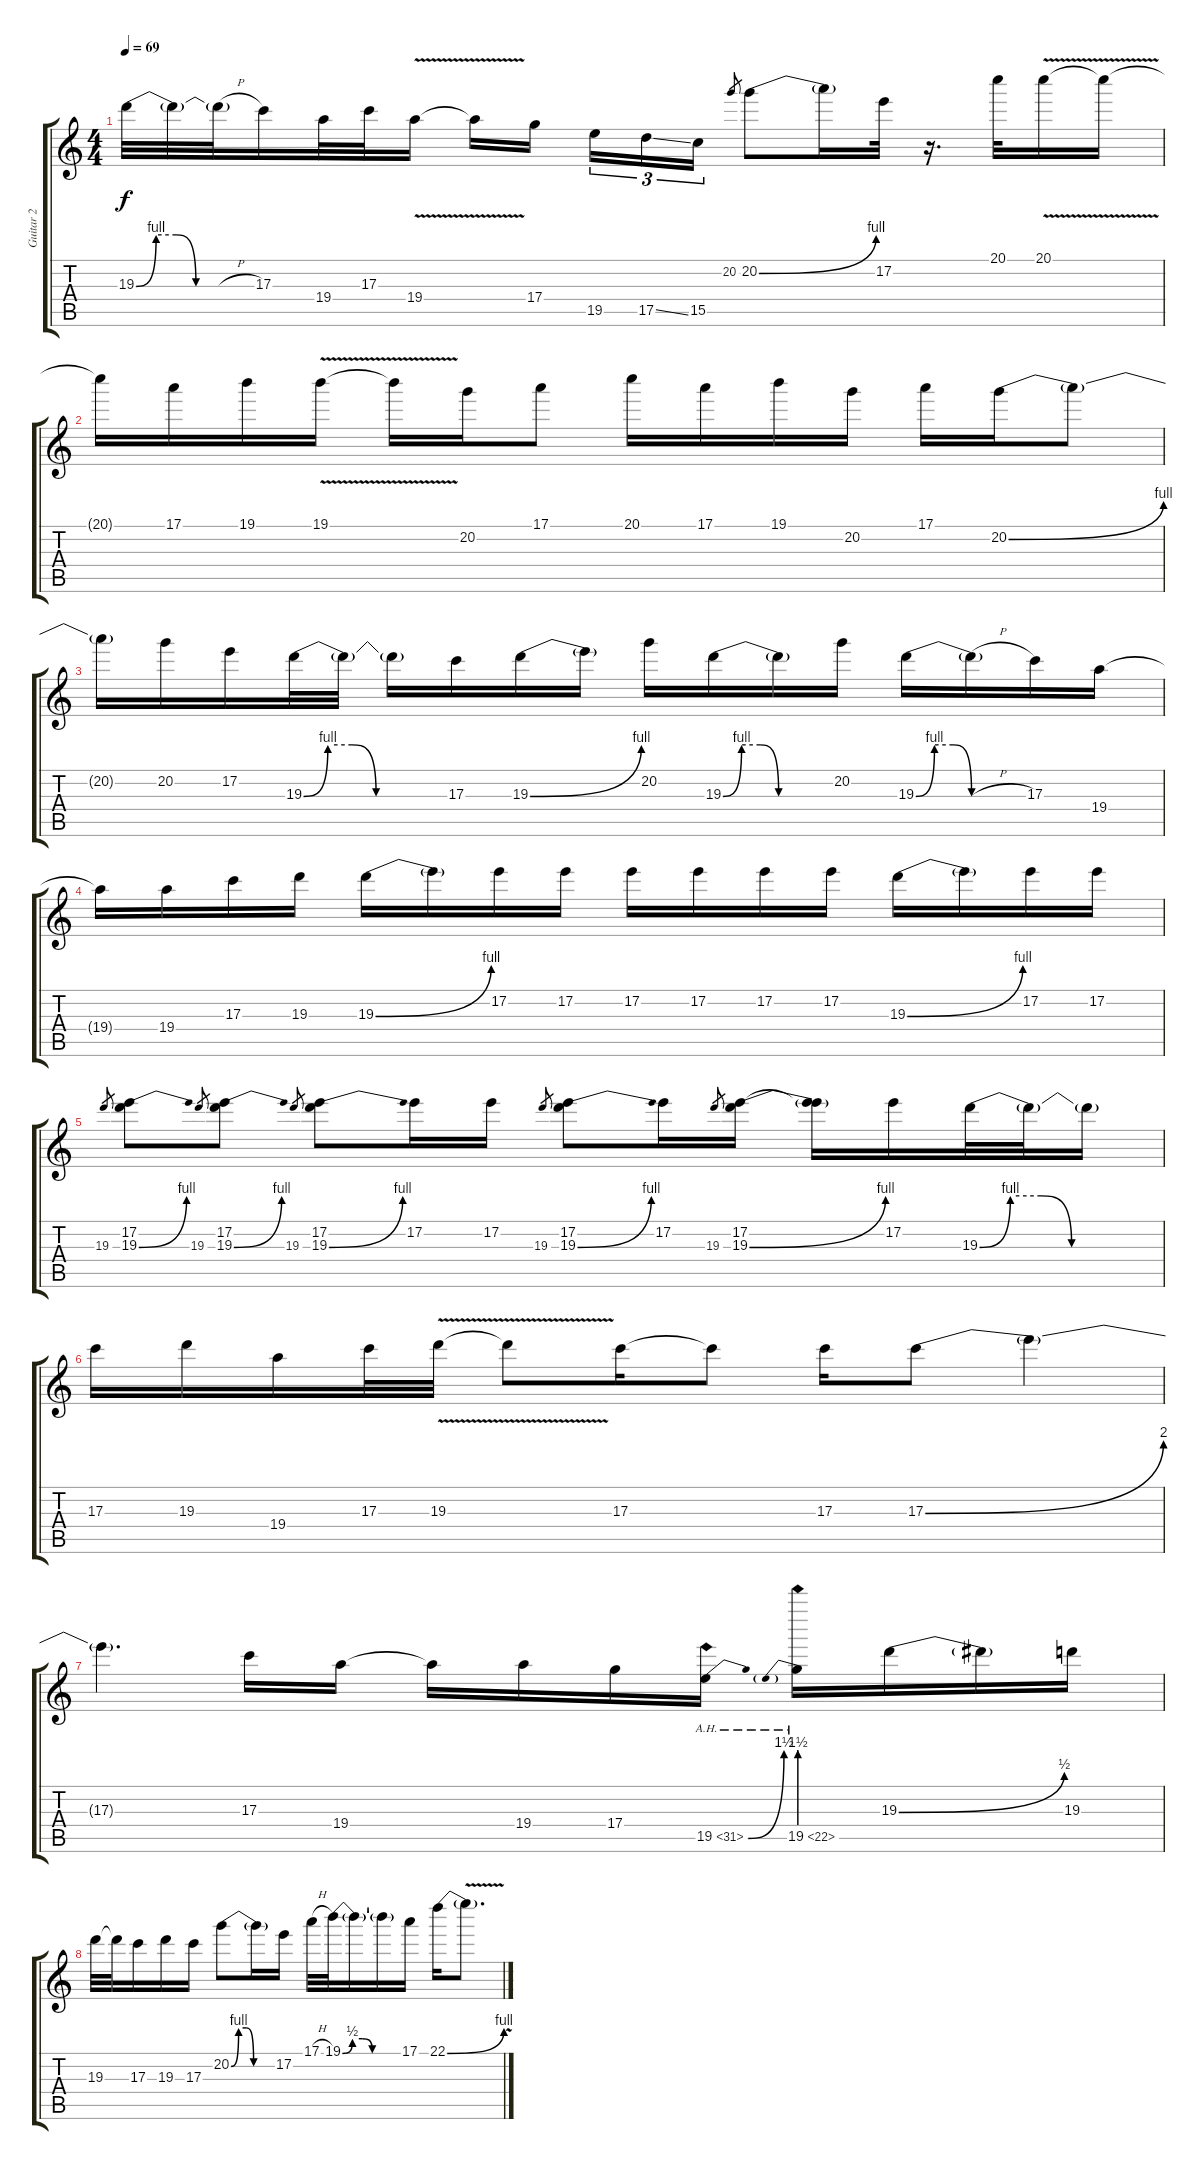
\track ("Guitar 2" "Guitar 2") {instrument distortionguitar}
\staff {score tabs}
\tuning (E4 B3 G3 D3 A2 E2) {hide}
\ts (4 4)
\tempo 69
\clef g2
\ks c
19.3{be (custom 0 0 10 4 20 4 30 0 60 0)}.32{dy f} 19.3{t}.32 19.3{h t}.32 17.3.16 19.4.32 17.3.32 19.4{v}.16 19.4{t}.16 17.4.16{beam splitsecondary} 19.5.16{tu (3 2)} 17.5{ss}.16{tu (3 2)} 15.5.16{tu (3 2)} 20.2.8{gr} 20.2{be (bend 0 0 60 4)}.8 20.2{t}.16 17.2.32 r.16{d} 20.1.32 20.1{v}.16 20.1{t}.16 |
20.1{t}.16 17.1.16 19.1.16 19.1{v}.16 19.1{t}.16 20.2.16 17.1.8 20.1.16 17.1.16 19.1.16 20.2.16 17.1.16 20.2{be (bend 0 0 60 4)}.16 20.2{t}.8 |
20.2{t}.16 20.2.16 17.2.16 19.3{be (custom 0 0 10 4 20 4 30 0 60 0)}.32 19.3{t}.32 19.3{t}.16 17.3.16 19.3{be (bend 0 0 60 4)}.16 19.3{t}.16 20.2.16 19.3{be (custom 0 0 10 4 20 4 30 0 60 0)}.16 19.3{t}.16 20.2.16 19.3{be (custom 0 0 10 4 20 4 30 0 60 0)}.16 19.3{h t}.16 17.3.16 19.4.16 |
19.4{t}.16 19.4.16 17.3.16 19.3.16 19.3{be (bend 0 0 60 4)}.16 19.3{t}.16 17.2.16 17.2.16 17.2.16 17.2.16 17.2.16 17.2.16 19.3{be (bend 0 0 60 4)}.16 19.3{t}.16 17.2.16 17.2.16 |
19.3.8{gr} (17.2 19.3{be (bend 0 0 60 4)}).8 19.3.8{gr} (17.2 19.3{be (bend 0 0 60 4)}).8 19.3.8{gr} (17.2 19.3{be (bend 0 0 60 4)}).8 17.2.16 17.2.16 19.3.8{gr} (17.2 19.3{be (bend 0 0 60 4)}).8 17.2.16 19.3.8{gr} (17.2 19.3{be (bend 0 0 60 4)}).16 (17.2{t} 19.3{t}).16 17.2.16 19.3{be (custom 0 0 10 4 20 4 30 0 60 0)}.32 19.3{t}.32 19.3{t}.16 |
17.3.16 19.3.16 19.4.16 17.3.32 19.3{v}.32 19.3{t}.8 17.3.16 17.3{t}.8 17.3.16 17.3{be (bend 0 0 60 8)}.8 17.3{t}.4 |
17.3{t}.4{d} 17.3.16 19.4.16 19.4{t}.16 19.4.16 17.4.16 19.5{be (bend 0 0 60 6) ah 12}.16 19.5{be (prebend 0 6 60 6) ah 3}.16 19.3{be (bend 0 0 60 2)}.16 19.3{t}.16 19.3.16 |
19.3.32 19.3{t}.32 17.3.16 19.3.16 17.3.16 20.2{be (custom 0 0 10 4 20 4 30 0 60 0)}.8 20.2{t}.16 17.2.16 17.1{h}.32 19.1{be (custom 0 0 10 2 20 2 30 0 60 0)}.32 19.1{t}.16 19.1{t}.16 17.1.16 22.1{be (bend 0 0 60 4)}.16 22.1{v t}.8{d}
